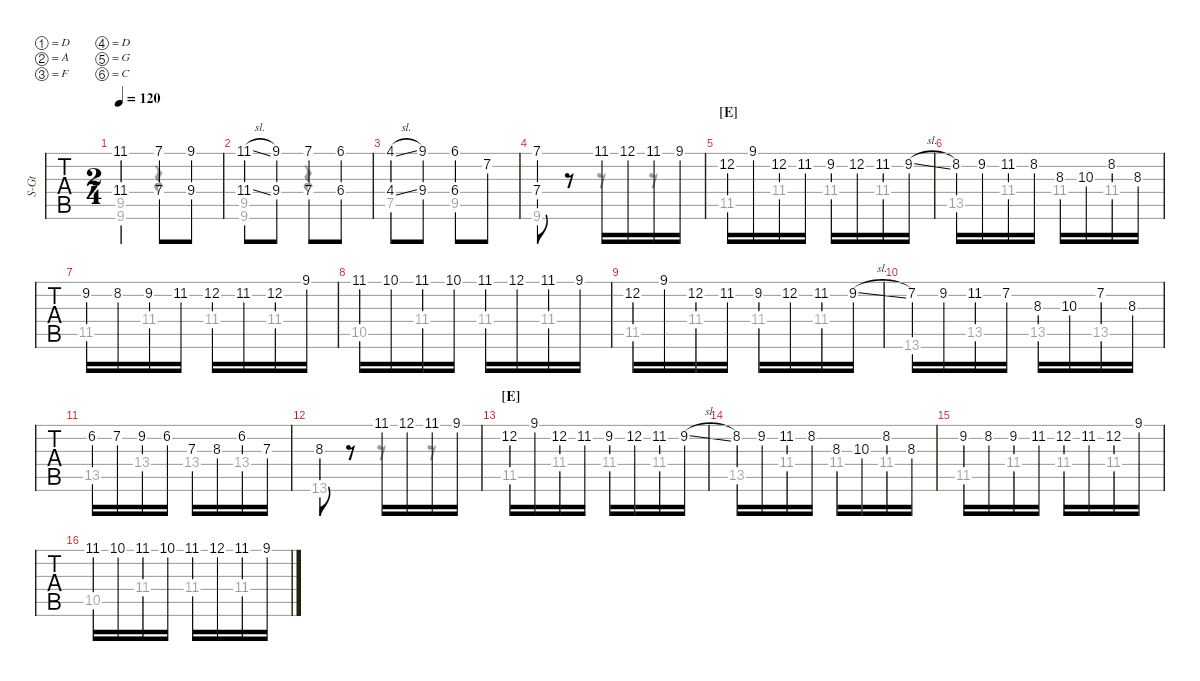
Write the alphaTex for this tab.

\defaultSystemsLayout 4
\hideDynamics
\bracketExtendMode groupsimilarinstruments
\otherSystemsTrackNameOrientation horizontal
\track ("Steel Guitar" "S-Gt") {instrument acousticguitarsteel}
\staff {tabs}
\tuning (D4 A3 F3 D3 G2 C2)
\voice
\ts (2 4)
\tempo 120
\clef g2
\ks a
(11.1{lf 4 acc #} 11.4{lf 3 acc #}).4{dy mf beam Up} (7.1{st lf 4 acc forcenatural} 7.4{st lf 3 acc forcenatural}).8{beam Up} (9.1{st lf 4 acc forcenatural} 9.4{st lf 3 acc forcenatural}).8{beam Up} |
(11.1{sl lf 4 acc #} 11.4{sl lf 3 acc #}).8{beam Up} (9.1{st lf 4 acc forcenatural} 9.4{st lf 3 acc forcenatural}).8{beam Up} (7.1{st lf 4 acc forcenatural} 7.4{st lf 3 acc forcenatural}).8{beam Up} (6.1{st lf 4 acc #} 6.4{st lf 3 acc #}).8{beam Up} |
(4.1{sl lf 4 acc #} 4.4{sl lf 3 acc #}).8{beam Up} (9.1{st lf 4 acc forcenatural} 9.4{lf 3 acc forcenatural}).8{beam Up} (6.1{lf 4 acc #} 6.4{lf 3 acc #}).8{beam Up} 7.2{st lf 5 acc forcenatural}.8{beam Up} |
(7.1{lf 4 acc forcenatural} 7.4{lf 3 acc forcenatural}).8{beam Up} r.8{beam Up} 11.1{lf 4 acc #}.16{beam Up} 12.1{lf 5 acc forcenatural}.16{beam Up} 11.1{lf 4 acc #}.16{beam Up} 9.1{lf 2 acc forcenatural}.16{beam Up} |
\section ("E" "")
\ks f#minor
12.2{lf 5 acc forcenatural}.16{beam Up} 9.1{lf 2 acc forcenatural}.16{beam Up} 12.2{lf 5 acc forcenatural}.16{beam Up} 11.2{lf 4 acc #}.16{beam Up} 9.2{lf 2 acc #}.16{beam Up} 12.2{lf 5 acc forcenatural}.16{beam Up} 11.2{lf 4 acc #}.16{beam Up} 9.2{sl lf 2 acc #}.16{beam Up} |
8.2{lf 2 acc forcenatural}.16{beam Up} 9.2{lf 3 acc #}.16{beam Up} 11.2{lf 5 acc #}.16{beam Up} 8.2{lf 2 acc forcenatural}.16{beam Up} 8.3{lf 3 acc #}.16{beam Up} 10.3{lf 5 acc #}.16{beam Up} 8.2{lf 3 acc forcenatural}.16{beam Up} 8.3{lf 2 acc #}.16{beam Up} |
9.2{lf 3 acc #}.16{beam Up} 8.2{lf 2 acc forcenatural}.16{beam Up} 9.2{lf 3 acc #}.16{beam Up} 11.2{lf 4 acc #}.16{beam Up} 12.2{lf 5 acc forcenatural}.16{beam Up} 11.2{lf 4 acc #}.16{beam Up} 12.2{lf 5 acc forcenatural}.16{beam Up} 9.1{lf 2 acc forcenatural}.16{beam Up} |
11.1{lf 4 acc #}.16{beam Up} 10.1{lf 3 acc forcenatural}.16{beam Up} 11.1{lf 4 acc #}.16{beam Up} 10.1{lf 3 acc forcenatural}.16{beam Up} 11.1{lf 4 acc #}.16{beam Up} 12.1{lf 5 acc forcenatural}.16{beam Up} 11.1{lf 4 acc #}.16{beam Up} 9.1{lf 2 acc forcenatural}.16{beam Up} |
12.2{lf 5 acc forcenatural}.16{beam Up} 9.1{lf 2 acc forcenatural}.16{beam Up} 12.2{lf 5 acc forcenatural}.16{beam Up} 11.2{lf 4 acc #}.16{beam Up} 9.2{lf 2 acc #}.16{beam Up} 12.2{lf 5 acc forcenatural}.16{beam Up} 11.2{lf 4 acc #}.16{beam Up} 9.2{sl lf 2 acc #}.16{beam Up} |
7.2{lf 2 acc forcenatural}.16{beam Up} 9.2{lf 3 acc #}.16{beam Up} 11.2{lf 5 acc #}.16{beam Up} 7.2{lf 2 acc forcenatural}.16{beam Up} 8.3{lf 3 acc #}.16{beam Up} 10.3{lf 5 acc #}.16{beam Up} 7.2{lf 2 acc forcenatural}.16{beam Up} 8.3{lf 3 acc #}.16{beam Up} |
6.2{lf 2 acc #}.16{beam Up} 7.2{lf 3 acc forcenatural}.16{beam Up} 9.2{lf 5 acc #}.16{beam Up} 6.2{lf 2 acc #}.16{beam Up} 7.3{lf 3 acc forcenatural}.16{beam Up} 8.3{lf 4 acc #}.16{beam Up} 6.2{lf 2 acc #}.16{beam Up} 7.3{lf 3 acc forcenatural}.16{beam Up} |
8.3{lf 4 acc #}.8{beam Up} r.8{beam Up} 11.1{lf 4 acc #}.16{beam Up} 12.1{lf 5 acc forcenatural}.16{beam Up} 11.1{lf 4 acc #}.16{beam Up} 9.1{lf 2 acc forcenatural}.16{beam Up} |
\section ("E" "")
12.2{lf 5 acc forcenatural}.16{beam Up} 9.1{lf 2 acc forcenatural}.16{beam Up} 12.2{lf 5 acc forcenatural}.16{beam Up} 11.2{lf 4 acc #}.16{beam Up} 9.2{lf 2 acc #}.16{beam Up} 12.2{lf 5 acc forcenatural}.16{beam Up} 11.2{lf 4 acc #}.16{beam Up} 9.2{sl lf 2 acc #}.16{beam Up} |
8.2{lf 2 acc forcenatural}.16{beam Up} 9.2{lf 3 acc #}.16{beam Up} 11.2{lf 5 acc #}.16{beam Up} 8.2{lf 2 acc forcenatural}.16{beam Up} 8.3{lf 3 acc #}.16{beam Up} 10.3{lf 5 acc #}.16{beam Up} 8.2{lf 3 acc forcenatural}.16{beam Up} 8.3{lf 2 acc #}.16{beam Up} |
9.2{lf 3 acc #}.16{beam Up} 8.2{lf 2 acc forcenatural}.16{beam Up} 9.2{lf 3 acc #}.16{beam Up} 11.2{lf 4 acc #}.16{beam Up} 12.2{lf 5 acc forcenatural}.16{beam Up} 11.2{lf 4 acc #}.16{beam Up} 12.2{lf 5 acc forcenatural}.16{beam Up} 9.1{lf 2 acc forcenatural}.16{beam Up} |
11.1{lf 4 acc #}.16{beam Up} 10.1{lf 3 acc forcenatural}.16{beam Up} 11.1{lf 4 acc #}.16{beam Up} 10.1{lf 3 acc forcenatural}.16{beam Up} 11.1{lf 4 acc #}.16{beam Up} 12.1{lf 5 acc forcenatural}.16{beam Up} 11.1{lf 4 acc #}.16{beam Up} 9.1{lf 2 acc forcenatural}.16{beam Up}
\voice
\clef g2
\ottava regular
\simile none
\ks a
(9.6{acc forcenatural} 9.5{acc forcenatural}).4{dy mf beam Down} r.4{beam Down} |
(9.6{acc forcenatural} 9.5{acc forcenatural}).4{beam Down} r.4{beam Down} |
7.5{acc forcenatural}.4{beam Down} 9.5{acc forcenatural}.4{beam Down} |
9.6{st acc forcenatural}.8{beam Down} r.8{beam Down} r.8{beam Down} r.8{beam Down} |
\ks f#minor
11.5{st acc #}.8{beam Down} 11.4{st acc #}.8{beam Down} 11.4{st acc #}.8{beam Down} 11.4{st acc #}.8{beam Down} |
13.5{st acc #}.8{beam Down} 11.4{st acc #}.8{beam Down} 11.4{st acc #}.8{beam Down} 11.4{st acc #}.8{beam Down} |
11.5{st acc #}.8{beam Down} 11.4{st acc #}.8{beam Down} 11.4{st acc #}.8{beam Down} 11.4{st acc #}.8{beam Down} |
10.5{st acc forcenatural}.8{beam Down} 11.4{st acc #}.8{beam Down} 11.4{st acc #}.8{beam Down} 11.4{st acc #}.8{beam Down} |
11.5{st acc #}.8{beam Down} 11.4{st acc #}.8{beam Down} 11.4{st acc #}.8{beam Down} 11.4{st acc #}.8{beam Down} |
13.6{st acc #}.8{beam Down} 13.5{st acc #}.8{beam Down} 13.5{st acc #}.8{beam Down} 13.5{st acc #}.8{beam Down} |
13.5{st acc #}.8{beam Down} 13.4{st acc #}.8{beam Down} 13.4{st acc #}.8{beam Down} 13.4{st acc #}.8{beam Down} |
13.6{st acc #}.8{beam Down} r.8{beam Down} r.8{beam Down} r.8{beam Down} |
11.5{st acc #}.8{beam Down} 11.4{st acc #}.8{beam Down} 11.4{st acc #}.8{beam Down} 11.4{st acc #}.8{beam Down} |
13.5{st acc #}.8{beam Down} 11.4{st acc #}.8{beam Down} 11.4{st acc #}.8{beam Down} 11.4{st acc #}.8{beam Down} |
11.5{st acc #}.8{beam Down} 11.4{st acc #}.8{beam Down} 11.4{st acc #}.8{beam Down} 11.4{st acc #}.8{beam Down} |
10.5{st acc forcenatural}.8{beam Down} 11.4{st acc #}.8{beam Down} 11.4{st acc #}.8{beam Down} 11.4{st acc #}.8{beam Down}
